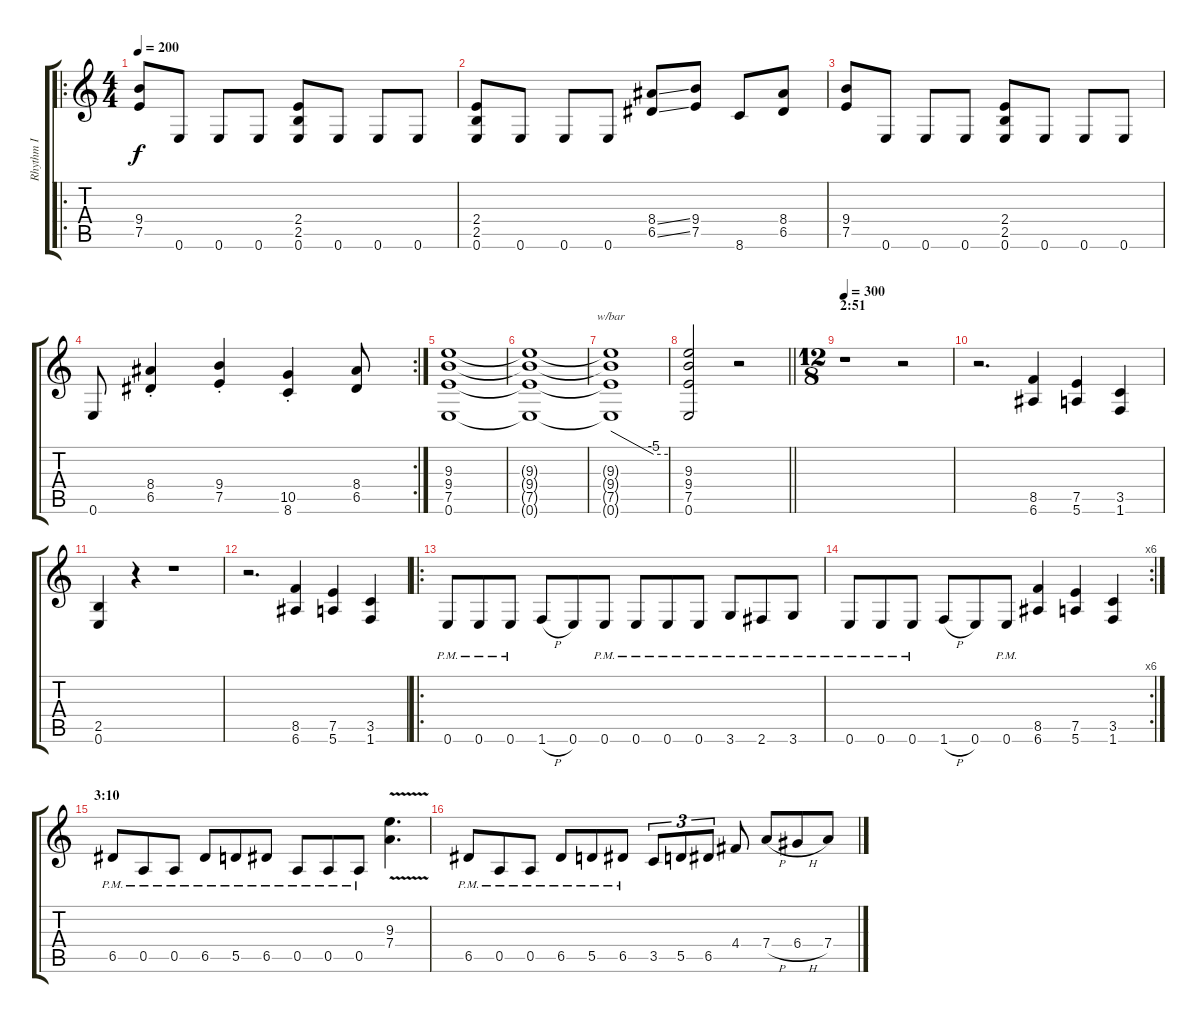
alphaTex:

\track ("Rhythm I" "Rhythm I") {instrument distortionguitar}
\staff {score tabs}
\tuning (E4 B3 G3 D3 A2 E2) {hide}
\ro
\ts (4 4)
\tempo 200
\clef g2
\ks c
(9.4 7.5).8{dy f} 0.6.8 0.6.8 0.6.8 (2.4 2.5 0.6).8 0.6.8 0.6.8 0.6.8 |
(2.4 2.5 0.6).8 0.6.8 0.6.8 0.6.8 (8.4{ss} 6.5{ss}).8 (9.4 7.5).8 8.6.8 (8.4 6.5).8 |
(9.4 7.5).8 0.6.8 0.6.8 0.6.8 (2.4 2.5 0.6).8 0.6.8 0.6.8 0.6.8 |
\rc 2
0.6.8 (8.4{st} 6.5{st}).4 (9.4{st} 7.5{st}).4 (10.5{st} 8.6{st}).4 (8.4 6.5).8 |
(9.3 9.4 7.5 0.6).1 |
(9.3{t} 9.4{t} 7.5{t} 0.6{t}).1 |
(9.3{t} 9.4{t} 7.5{t} 0.6{t}).1{tbe (custom default 0 0 45 -20 60 -20)} |
\barLineRight lightlight
(9.3 9.4 7.5 0.6).2 r.2 |
\ts (12 8)
\section ("" "2:51")
\tempo 300
r.1 r.2 |
r.2{d} (8.5 6.6).4 (7.5 5.6).4 (3.5 1.6).4 |
(2.5 0.6).4 r.4 r.1 |
r.2{d} (8.5 6.6).4 (7.5 5.6).4 (3.5 1.6).4 |
\ro
0.6{pm}.8 0.6{pm}.8 0.6{pm}.8 1.6{h}.8 0.6.8 0.6{pm}.8 0.6{pm}.8 0.6{pm}.8 0.6{pm}.8 3.6{pm}.8 2.6{pm}.8 3.6{pm}.8 |
\rc 6
0.6{pm}.8 0.6{pm}.8 0.6{pm}.8 1.6{h}.8 0.6.8 0.6{pm}.8 (8.5 6.6).4 (7.5 5.6).4 (3.5 1.6).4 |
\section ("" "3:10")
6.5{pm}.8 0.5{pm}.8 0.5{pm}.8 6.5{pm}.8 5.5{pm}.8 6.5{pm}.8 0.5{pm}.8 0.5{pm}.8 0.5{pm}.8 (9.3{v} 7.4{v}).4{d} |
6.5{pm}.8 0.5{pm}.8 0.5{pm}.8 6.5{pm}.8 5.5{pm}.8 6.5{pm}.8 3.5.8{tu (3 2)} 5.5.8{tu (3 2)} 6.5.8{tu (3 2)} 4.4.8 7.4{h}.8 6.4{h}.8 7.4.8
